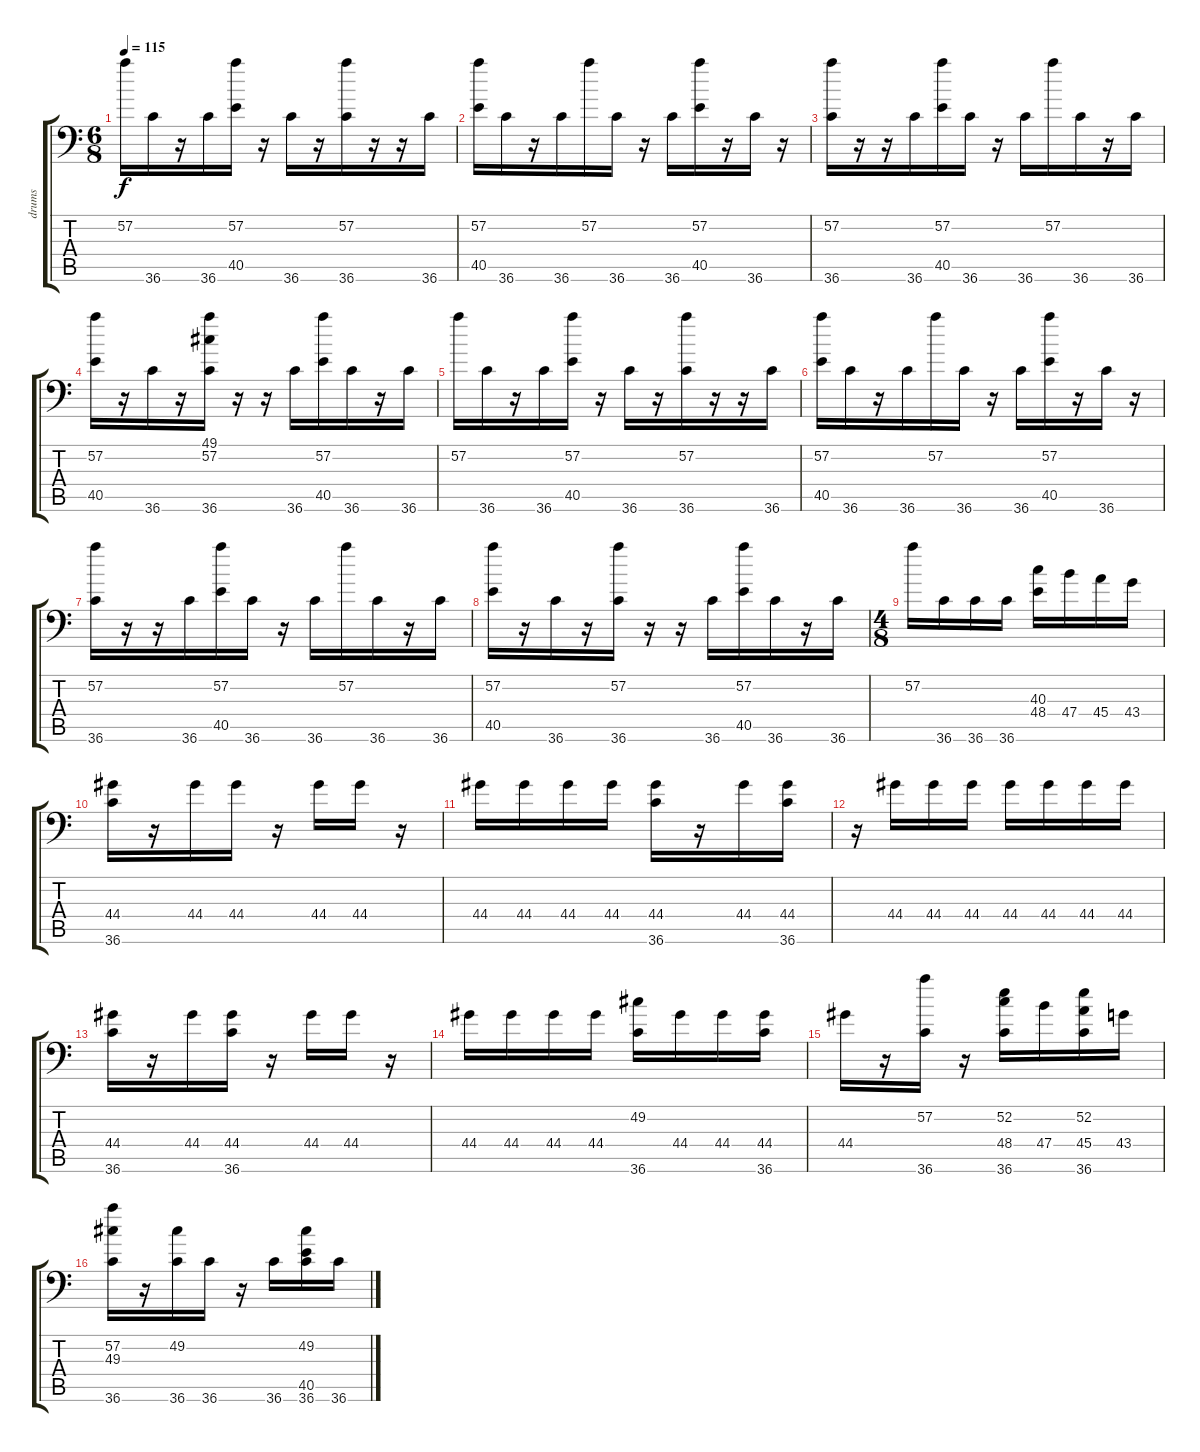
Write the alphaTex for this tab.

\track ("drums" "drums") {instrument acousticgrandpiano}
\staff {score tabs}
\tuning (C-1 C-1 C-1 C-1 C-1 C-1) {hide}
\ts (6 8)
\tempo 115
\clef f4
\ks c
57.2.16{dy f} 36.6.16 r.16 36.6.16 (57.2 40.5).16 r.16 36.6.16 r.16 (57.2 36.6).16 r.16 r.16 36.6.16 |
(57.2 40.5).16 36.6.16 r.16 36.6.16 57.2.16 36.6.16 r.16 36.6.16 (57.2 40.5).16 r.16 36.6.16 r.16 |
(57.2 36.6).16 r.16 r.16 36.6.16 (57.2 40.5).16 36.6.16 r.16 36.6.16 57.2.16 36.6.16 r.16 36.6.16 |
(57.2 40.5).16 r.16 36.6.16 r.16 (49.1 57.2 36.6).16 r.16 r.16 36.6.16 (57.2 40.5).16 36.6.16 r.16 36.6.16 |
57.2.16 36.6.16 r.16 36.6.16 (57.2 40.5).16 r.16 36.6.16 r.16 (57.2 36.6).16 r.16 r.16 36.6.16 |
(57.2 40.5).16 36.6.16 r.16 36.6.16 57.2.16 36.6.16 r.16 36.6.16 (57.2 40.5).16 r.16 36.6.16 r.16 |
(57.2 36.6).16 r.16 r.16 36.6.16 (57.2 40.5).16 36.6.16 r.16 36.6.16 57.2.16 36.6.16 r.16 36.6.16 |
(57.2 40.5).16 r.16 36.6.16 r.16 (57.2 36.6).16 r.16 r.16 36.6.16 (57.2 40.5).16 36.6.16 r.16 36.6.16 |
\ts (4 8)
57.2.16 36.6.16 36.6.16 36.6.16 (40.3 48.4).16 47.4.16 45.4.16 43.4.16 |
(44.4 36.6).16 r.16 44.4.16 44.4.16 r.16 44.4.16 44.4.16 r.16 |
44.4.16 44.4.16 44.4.16 44.4.16 (44.4 36.6).16 r.16 44.4.16 (44.4 36.6).16 |
r.16 44.4.16 44.4.16 44.4.16 44.4.16 44.4.16 44.4.16 44.4.16 |
(44.4 36.6).16 r.16 44.4.16 (44.4 36.6).16 r.16 44.4.16 44.4.16 r.16 |
44.4.16 44.4.16 44.4.16 44.4.16 (49.2 36.6).16 44.4.16 44.4.16 (44.4 36.6).16 |
44.4.16 r.16 (57.2 36.6).16 r.16 (52.2 48.4 36.6).16 47.4.16 (52.2 45.4 36.6).16 43.4.16 |
(57.2 49.3 36.6).16 r.16 (49.2 36.6).16 36.6.16 r.16 36.6.16 (49.2 40.5 36.6).16 36.6.16
